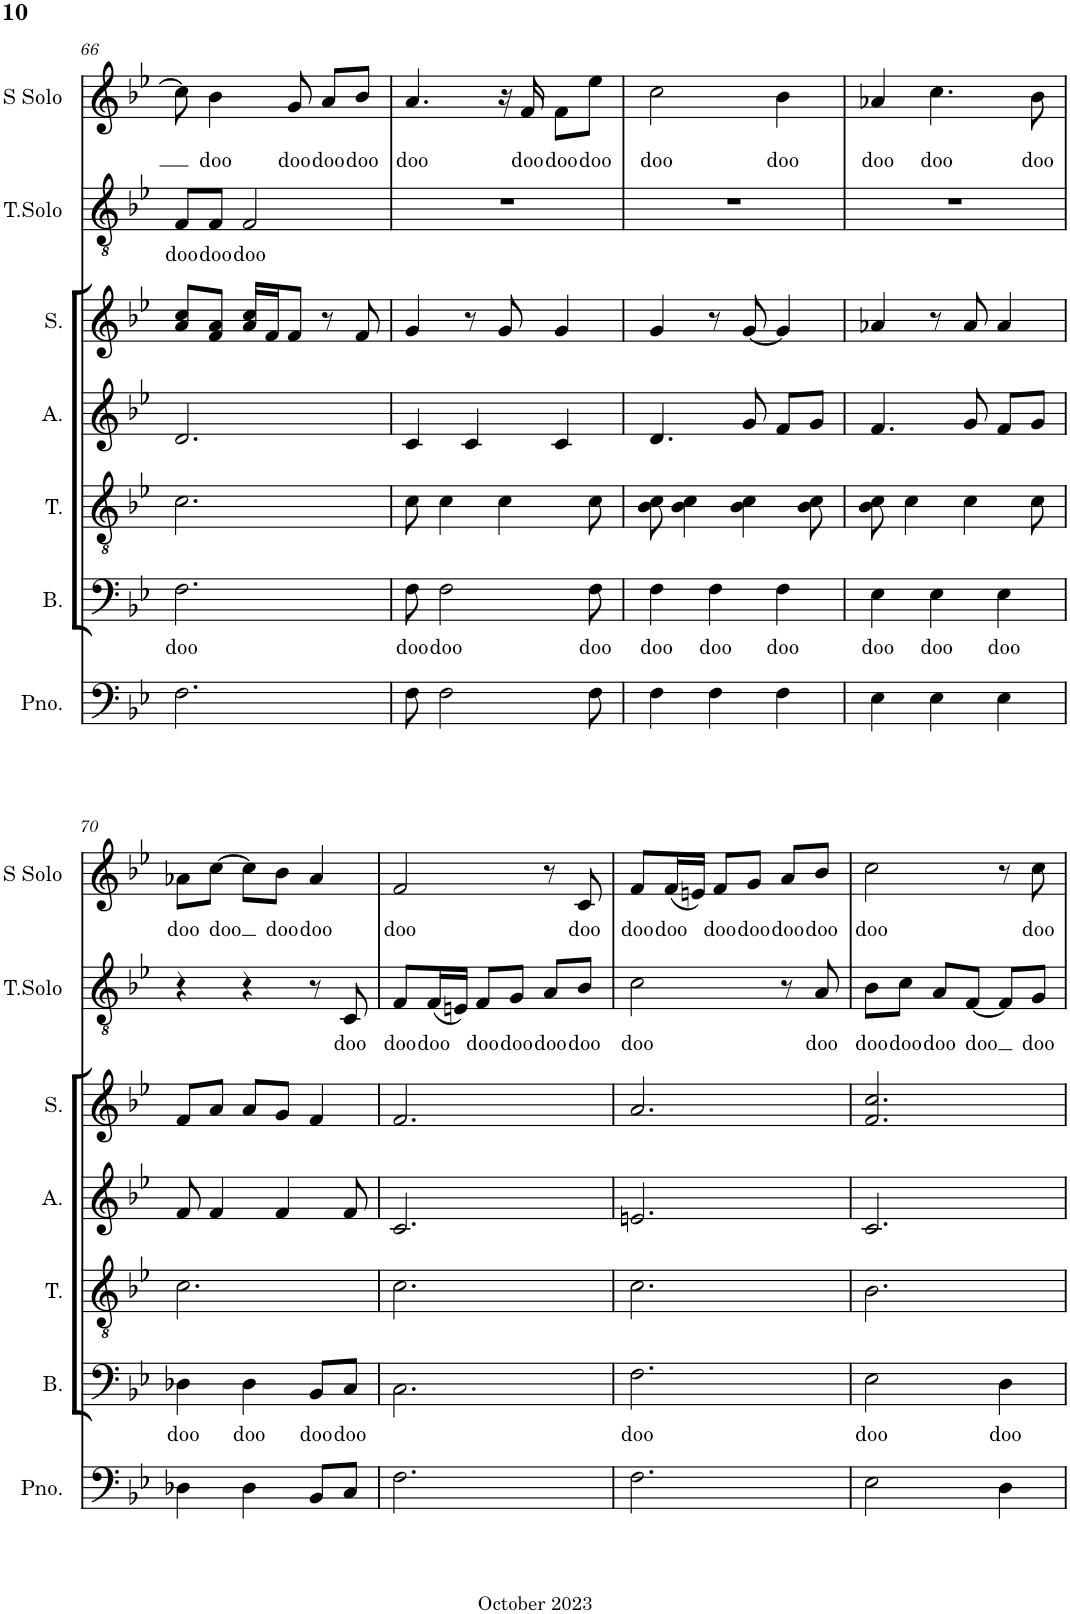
**kern	**kern	**text	**kern	**kern	**kern	**kern	**text	**kern	**text
*part7	*part6	*part6	*part5	*part4	*part3	*part2	*part2	*part1	*part1
*staff7	*staff6	*staff6	*staff5	*staff4	*staff3	*staff2	*staff2	*staff1	*staff1
*I"Piano	*I"Bass	*	*I"Tenor	*I"Alto	*I"Soprano	*I"Tenor Solo	*	*I"Soprano Solo	*
*I'Pno.	*I'B.	*	*I'T.	*I'A.	*I'S.	*I'T.Solo	*	*I'S Solo	*
!!LO:PB:g=z
*clefF4	*clefF4	*	*clefGv2	*clefG2	*clefG2	*clefGv2	*	*clefG2	*
*k[b-e-]	*k[b-e-]	*	*k[b-e-]	*k[b-e-]	*k[b-e-]	*k[b-e-]	*	*k[b-e-]	*
*M3/4	*M3/4	*	*M3/4	*M3/4	*M3/4	*M3/4	*	*M3/4	*
=66	=66	=66	=66	=66	=66	=66	=66	=66	=66
!	!	!LO:LY:b	!	!	!	!	!LO:LY:b	!	!
2.F\	2.F\	doo	2.c\	2.d/	8a/ 8cc/L	8F/L	doo	8cc\]	.
!	!	!	!	!	!	!	!LO:LY:b	!	!LO:LY:b
.	.	.	.	.	8f/ 8a/J	8F/J	doo	4b-\	doo
!	!	!	!	!	!	!	!LO:LY:b	!	!
.	.	.	.	.	16a/ 16cc/LL	2F/	doo	.	.
.	.	.	.	.	16f/J	.	.	.	.
!	!	!	!	!	!	!	!	!	!LO:LY:b
.	.	.	.	.	8f/J	.	.	8g/	doo
!	!	!	!	!	!	!	!	!	!LO:LY:b
.	.	.	.	.	8r	.	.	8a/L	doo
!	!	!	!	!	!	!	!	!	!LO:LY:b
.	.	.	.	.	8f/	.	.	8b-/J	doo
=67	=67	=67	=67	=67	=67	=67	=67	=67	=67
!	!	!LO:LY:b	!	!	!	!	!	!	!LO:LY:b
8F\	8F\	doo	8c\	4c/	4g/	2.r	.	4.a/	doo
!	!	!LO:LY:b	!	!	!	!	!	!	!
2F\	2F\	doo	4c\	.	.	.	.	.	.
.	.	.	.	4c/	8r	.	.	.	.
.	.	.	4c\	.	8g/	.	.	16r	.
!	!	!	!	!	!	!	!	!	!LO:LY:b
.	.	.	.	.	.	.	.	16f/	doo
!	!	!	!	!	!	!	!	!	!LO:LY:b
.	.	.	.	4c/	4g/	.	.	8f\L	doo
!	!	!LO:LY:b	!	!	!	!	!	!	!LO:LY:b
8F\	8F\	doo	8c\	.	.	.	.	8ee-\J	doo
=68	=68	=68	=68	=68	=68	=68	=68	=68	=68
!	!	!LO:LY:b	!	!	!	!	!	!	!LO:LY:b
4F\	4F\	doo	8B-\ 8c\	4.d/	4g/	2.r	.	2cc\	doo
.	.	.	4B-\ 4c\	.	.	.	.	.	.
!	!	!LO:LY:b	!	!	!	!	!	!	!
4F\	4F\	doo	.	.	8r	.	.	.	.
.	.	.	4B-\ 4c\	8g/	[8g/	.	.	.	.
!	!	!LO:LY:b	!	!	!	!	!	!	!LO:LY:b
4F\	4F\	doo	.	8f/L	4g/]	.	.	4b-\	doo
.	.	.	8B-\ 8c\	8g/J	.	.	.	.	.
=69	=69	=69	=69	=69	=69	=69	=69	=69	=69
!	!	!LO:LY:b	!	!	!	!	!	!	!LO:LY:b
4E-\	4E-\	doo	8B-\ 8c\	4.f/	4a-X/	2.r	.	4a-X/	doo
.	.	.	4c\	.	.	.	.	.	.
!	!	!LO:LY:b	!	!	!	!	!	!	!LO:LY:b
4E-\	4E-\	doo	.	.	8r	.	.	4.cc\	doo
.	.	.	4c\	8g/	8a-/	.	.	.	.
!	!	!LO:LY:b	!	!	!	!	!	!	!
4E-\	4E-\	doo	.	8f/L	4a-/	.	.	.	.
!	!	!	!	!	!	!	!	!	!LO:LY:b
.	.	.	8c\	8g/J	.	.	.	8b-\	doo
!!LO:LB:g=z
=70	=70	=70	=70	=70	=70	=70	=70	=70	=70
!	!	!LO:LY:b	!	!	!	!	!	!	!LO:LY:b
4D-X\	4D-X\	doo	2.c\	8f/	8f/L	4r	.	8a-X\L	doo
!	!	!	!	!	!	!	!	!	!LO:LY:b
.	.	.	.	4f/	8a/J	.	.	[8cc\J	doo
!	!	!LO:LY:b	!	!	!	!	!	!	!
4D-\	4D-\	doo	.	.	8a/L	4r	.	8cc\L]	.
!	!	!	!	!	!	!	!	!	!LO:LY:b
.	.	.	.	4f/	8g/J	.	.	8b-\J	doo
!	!	!LO:LY:b	!	!	!	!	!	!	!LO:LY:b
8BB-/L	8BB-/L	doo	.	.	4f/	8r	.	4a-/	doo
!	!	!LO:LY:b	!	!	!	!	!LO:LY:b	!	!
8C/J	8C/J	doo	.	8f/	.	8C/	doo	.	.
=71	=71	=71	=71	=71	=71	=71	=71	=71	=71
!	!	!	!	!	!	!	!LO:LY:b	!	!LO:LY:b
2.F\	2.C\	.	2.c\	2.c/	2.f/	8F/L	doo	2f/	doo
!	!	!	!	!	!	!	!LO:LY:b	!	!
.	.	.	.	.	.	(16F/L	doo	.	.
.	.	.	.	.	.	16En/JJ)	.	.	.
!	!	!	!	!	!	!	!LO:LY:b	!	!
.	.	.	.	.	.	8F/L	doo	.	.
!	!	!	!	!	!	!	!LO:LY:b	!	!
.	.	.	.	.	.	8G/J	doo	.	.
!	!	!	!	!	!	!	!LO:LY:b	!	!
.	.	.	.	.	.	8A/L	doo	8r	.
!	!	!	!	!	!	!	!LO:LY:b	!	!LO:LY:b
.	.	.	.	.	.	8B-/J	doo	8c/	doo
=72	=72	=72	=72	=72	=72	=72	=72	=72	=72
!	!	!LO:LY:b	!	!	!	!	!LO:LY:b	!	!LO:LY:b
2.F\	2.F\	doo	2.c\	2.en/	2.a/	2c\	doo	8f/L	doo
!	!	!	!	!	!	!	!	!	!LO:LY:b
.	.	.	.	.	.	.	.	(16f/L	doo
.	.	.	.	.	.	.	.	16en/JJ)	.
!	!	!	!	!	!	!	!	!	!LO:LY:b
.	.	.	.	.	.	.	.	8f/L	doo
!	!	!	!	!	!	!	!	!	!LO:LY:b
.	.	.	.	.	.	.	.	8g/J	doo
!	!	!	!	!	!	!	!	!	!LO:LY:b
.	.	.	.	.	.	8r	.	8a/L	doo
!	!	!	!	!	!	!	!LO:LY:b	!	!LO:LY:b
.	.	.	.	.	.	8A/	doo	8b-/J	doo
=73	=73	=73	=73	=73	=73	=73	=73	=73	=73
!	!	!LO:LY:b	!	!	!	!	!LO:LY:b	!	!LO:LY:b
2E-\	2E-\	doo	2.B-\	2.c/	2.f/ 2.cc/	8B-\L	doo	2cc\	doo
!	!	!	!	!	!	!	!LO:LY:b	!	!
.	.	.	.	.	.	8c\J	doo	.	.
!	!	!	!	!	!	!	!LO:LY:b	!	!
.	.	.	.	.	.	8A/L	doo	.	.
!	!	!	!	!	!	!	!LO:LY:b	!	!
.	.	.	.	.	.	[8F/J	doo	.	.
!	!	!LO:LY:b	!	!	!	!	!	!	!
4D\	4D\	doo	.	.	.	8F/L]	.	8r	.
!	!	!	!	!	!	!	!LO:LY:b	!	!LO:LY:b
.	.	.	.	.	.	8G/J	doo	8cc\	doo
=	=	=	=	=	=	=	=	=	=
*-	*-	*-	*-	*-	*-	*-	*-	*-	*-
